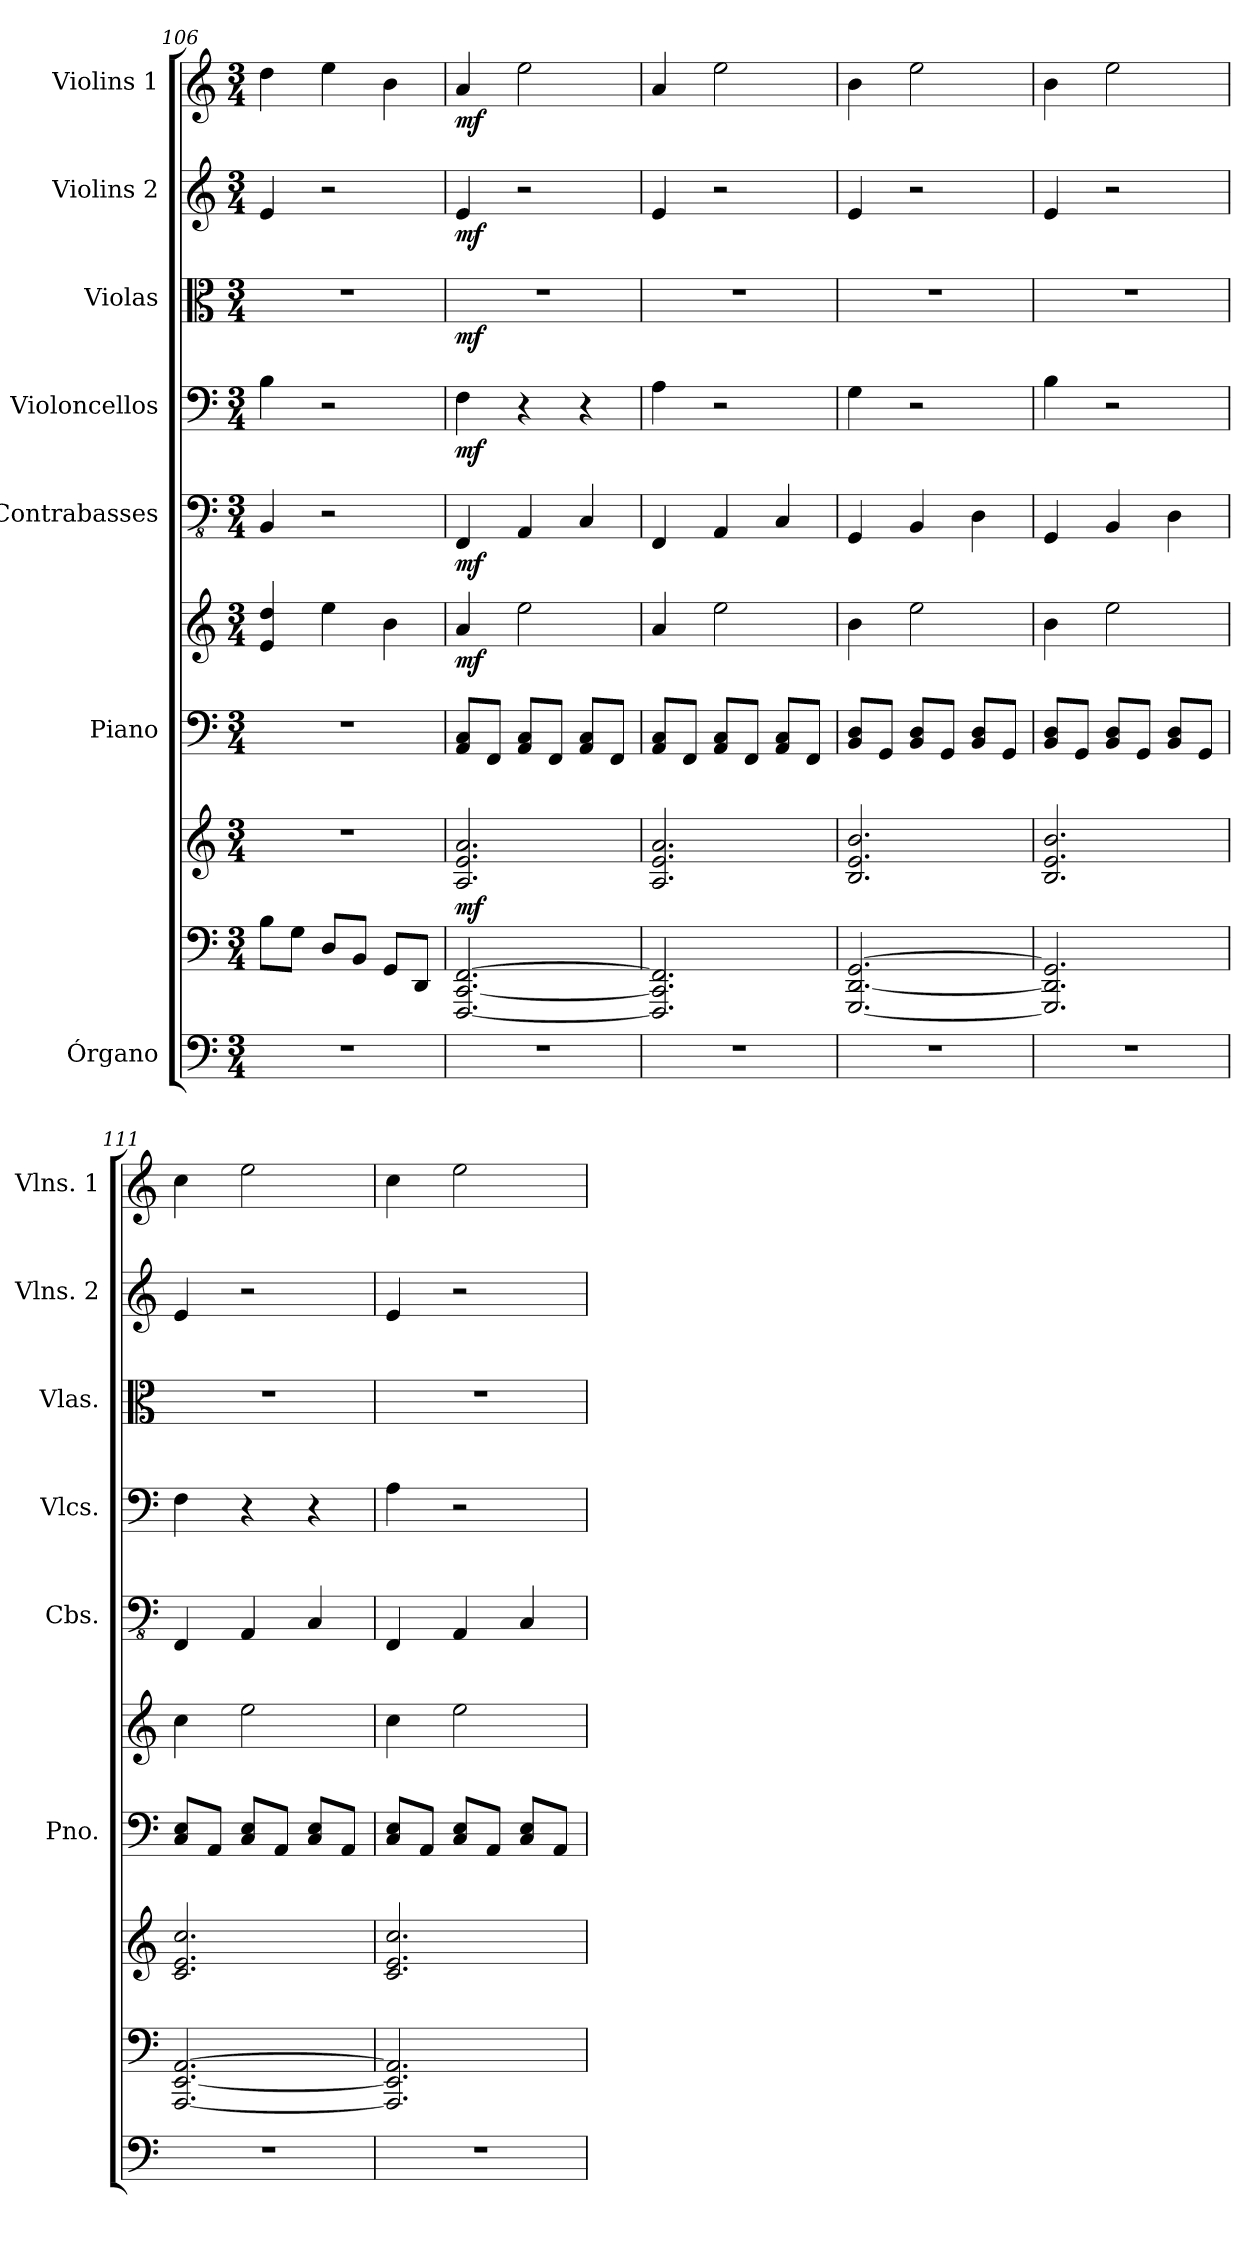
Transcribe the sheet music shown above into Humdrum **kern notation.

**kern	**kern	**kern	**dynam	**kern	**kern	**dynam	**kern	**dynam	**kern	**dynam	**kern	**dynam	**kern	**dynam	**kern	**dynam
*part7	*part7	*part7	*part7	*part6	*part6	*part6	*part5	*part5	*part4	*part4	*part3	*part3	*part2	*part2	*part1	*part1
*staff10	*staff9	*staff8	*staff8/9/10	*staff7	*staff6	*staff6/7	*staff5	*staff5	*staff4	*staff4	*staff3	*staff3	*staff2	*staff2	*staff1	*staff1
*I"Órgano	*	*	*	*I"Piano	*	*	*I"Contrabasses	*	*I"Violoncellos	*	*I"Violas	*	*I"Violins 2	*	*I"Violins 1	*
*	*	*	*	*I'Pno.	*	*	*I'Cbs.	*	*I'Vlcs.	*	*I'Vlas.	*	*I'Vlns. 2	*	*I'Vlns. 1	*
!!LO:PB:g=z
*clefF4	*clefF4	*clefG2	*	*clefF4	*clefG2	*	*clefFv4	*	*clefF4	*	*clefC3	*	*clefG2	*	*clefG2	*
*k[]	*k[]	*k[]	*	*k[]	*k[]	*	*k[]	*	*k[]	*	*k[]	*	*k[]	*	*k[]	*
*M3/4	*M3/4	*M3/4	*	*M3/4	*M3/4	*	*M3/4	*	*M3/4	*	*M3/4	*	*M3/4	*	*M3/4	*
=106	=106	=106	=106	=106	=106	=106	=106	=106	=106	=106	=106	=106	=106	=106	=106	=106
2.r	8B\L	2.r	.	2.r	4e/ 4dd/	.	4BBB/	.	4B\	.	2.r	.	4e/	.	4dd\	.
.	8G\J	.	.	.	.	.	.	.	.	.	.	.	.	.	.	.
.	8D/L	.	.	.	4ee\	.	2r	.	2r	.	.	.	2r	.	4ee\	.
.	8BB/J	.	.	.	.	.	.	.	.	.	.	.	.	.	.	.
.	8GG/L	.	.	.	4b\	.	.	.	.	.	.	.	.	.	4b\	.
.	8DD/J	.	.	.	.	.	.	.	.	.	.	.	.	.	.	.
=107	=107	=107	=107	=107	=107	=107	=107	=107	=107	=107	=107	=107	=107	=107	=107	=107
!	!	!	!LO:DY:a=2	!	!	!LO:DY:b	!	!LO:DY:b	!	!LO:DY:b	!	!LO:DY:b	!	!LO:DY:b	!	!LO:DY:b
2.r	[2.FFF/ [2.CC/ [2.FF/	2.A/ 2.e/ 2.a/	mf	8AA/ 8C/L	4a/	mf	4FFF/	mf	4F\	mf	2.r	mf	4e/	mf	4a/	mf
.	.	.	.	8FF/J	.	.	.	.	.	.	.	.	.	.	.	.
.	.	.	.	8AA/ 8C/L	2ee\	.	4AAA/	.	4r	.	.	.	2r	.	2ee\	.
.	.	.	.	8FF/J	.	.	.	.	.	.	.	.	.	.	.	.
.	.	.	.	8AA/ 8C/L	.	.	4CC/	.	4r	.	.	.	.	.	.	.
.	.	.	.	8FF/J	.	.	.	.	.	.	.	.	.	.	.	.
=108	=108	=108	=108	=108	=108	=108	=108	=108	=108	=108	=108	=108	=108	=108	=108	=108
2.r	2.FFF/] 2.CC/] 2.FF/]	2.A/ 2.e/ 2.a/	.	8AA/ 8C/L	4a/	.	4FFF/	.	4A\	.	2.r	.	4e/	.	4a/	.
.	.	.	.	8FF/J	.	.	.	.	.	.	.	.	.	.	.	.
.	.	.	.	8AA/ 8C/L	2ee\	.	4AAA/	.	2r	.	.	.	2r	.	2ee\	.
.	.	.	.	8FF/J	.	.	.	.	.	.	.	.	.	.	.	.
.	.	.	.	8AA/ 8C/L	.	.	4CC/	.	.	.	.	.	.	.	.	.
.	.	.	.	8FF/J	.	.	.	.	.	.	.	.	.	.	.	.
=109	=109	=109	=109	=109	=109	=109	=109	=109	=109	=109	=109	=109	=109	=109	=109	=109
2.r	[2.GGG/ [2.DD/ [2.GG/	2.B/ 2.e/ 2.b/	.	8BB/ 8D/L	4b\	.	4GGG/	.	4G\	.	2.r	.	4e/	.	4b\	.
.	.	.	.	8GG/J	.	.	.	.	.	.	.	.	.	.	.	.
.	.	.	.	8BB/ 8D/L	2ee\	.	4BBB/	.	2r	.	.	.	2r	.	2ee\	.
.	.	.	.	8GG/J	.	.	.	.	.	.	.	.	.	.	.	.
.	.	.	.	8BB/ 8D/L	.	.	4DD\	.	.	.	.	.	.	.	.	.
.	.	.	.	8GG/J	.	.	.	.	.	.	.	.	.	.	.	.
=110	=110	=110	=110	=110	=110	=110	=110	=110	=110	=110	=110	=110	=110	=110	=110	=110
2.r	2.GGG/] 2.DD/] 2.GG/]	2.B/ 2.e/ 2.b/	.	8BB/ 8D/L	4b\	.	4GGG/	.	4B\	.	2.r	.	4e/	.	4b\	.
.	.	.	.	8GG/J	.	.	.	.	.	.	.	.	.	.	.	.
.	.	.	.	8BB/ 8D/L	2ee\	.	4BBB/	.	2r	.	.	.	2r	.	2ee\	.
.	.	.	.	8GG/J	.	.	.	.	.	.	.	.	.	.	.	.
.	.	.	.	8BB/ 8D/L	.	.	4DD\	.	.	.	.	.	.	.	.	.
.	.	.	.	8GG/J	.	.	.	.	.	.	.	.	.	.	.	.
=111	=111	=111	=111	=111	=111	=111	=111	=111	=111	=111	=111	=111	=111	=111	=111	=111
2.r	[2.AAA/ [2.EE/ [2.AA/	2.c/ 2.e/ 2.cc/	.	8C/ 8E/L	4cc\	.	4FFF/	.	4F\	.	2.r	.	4e/	.	4cc\	.
.	.	.	.	8AA/J	.	.	.	.	.	.	.	.	.	.	.	.
.	.	.	.	8C/ 8E/L	2ee\	.	4AAA/	.	4r	.	.	.	2r	.	2ee\	.
.	.	.	.	8AA/J	.	.	.	.	.	.	.	.	.	.	.	.
.	.	.	.	8C/ 8E/L	.	.	4CC/	.	4r	.	.	.	.	.	.	.
.	.	.	.	8AA/J	.	.	.	.	.	.	.	.	.	.	.	.
!!LO:PB:g=z
=112	=112	=112	=112	=112	=112	=112	=112	=112	=112	=112	=112	=112	=112	=112	=112	=112
2.r	2.AAA/] 2.EE/] 2.AA/]	2.c/ 2.e/ 2.cc/	.	8C/ 8E/L	4cc\	.	4FFF/	.	4A\	.	2.r	.	4e/	.	4cc\	.
.	.	.	.	8AA/J	.	.	.	.	.	.	.	.	.	.	.	.
.	.	.	.	8C/ 8E/L	2ee\	.	4AAA/	.	2r	.	.	.	2r	.	2ee\	.
.	.	.	.	8AA/J	.	.	.	.	.	.	.	.	.	.	.	.
.	.	.	.	8C/ 8E/L	.	.	4CC/	.	.	.	.	.	.	.	.	.
.	.	.	.	8AA/J	.	.	.	.	.	.	.	.	.	.	.	.
=	=	=	=	=	=	=	=	=	=	=	=	=	=	=	=	=
*-	*-	*-	*-	*-	*-	*-	*-	*-	*-	*-	*-	*-	*-	*-	*-	*-
